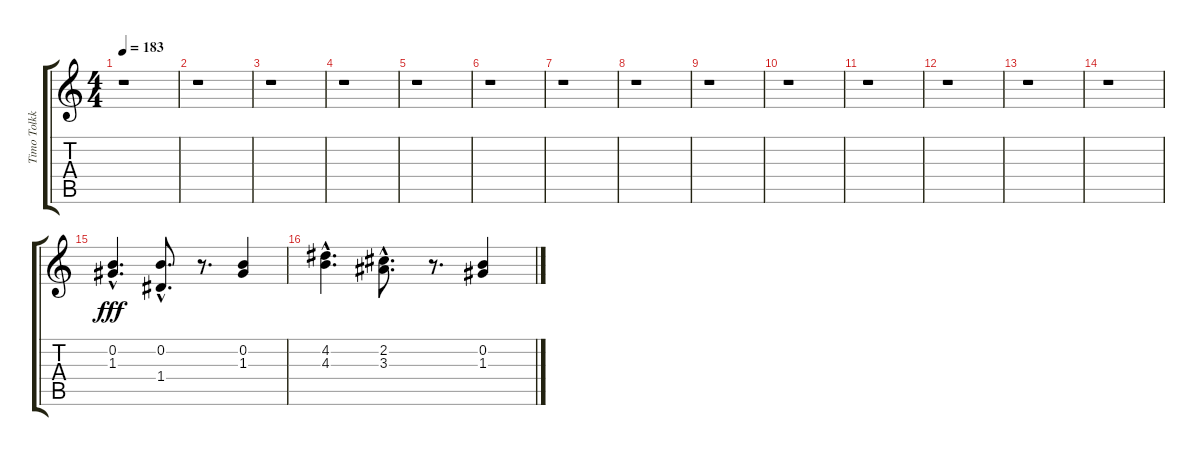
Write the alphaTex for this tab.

\track ("Timo Tolkki" "Timo Tolkk") {instrument distortionguitar}
\staff {score tabs}
\tuning (E4 B3 G3 D3 A2 E2) {hide}
\ts (4 4)
\tempo 183
\clef g2
\ks c
r.1{dy fff} |
r.1 |
r.1 |
r.1 |
r.1 |
r.1 |
r.1 |
r.1 |
r.1 |
r.1 |
r.1 |
r.1 |
r.1 |
r.1 |
(0.2{hac} 1.3{hac}).4{d} (0.2{hac} 1.4{hac}).8{d} r.8{d} (0.2 1.3).4 |
(4.2{hac} 4.3{hac}).4{d} (2.2{hac} 3.3{hac}).8{d} r.8{d} (0.2 1.3).4
